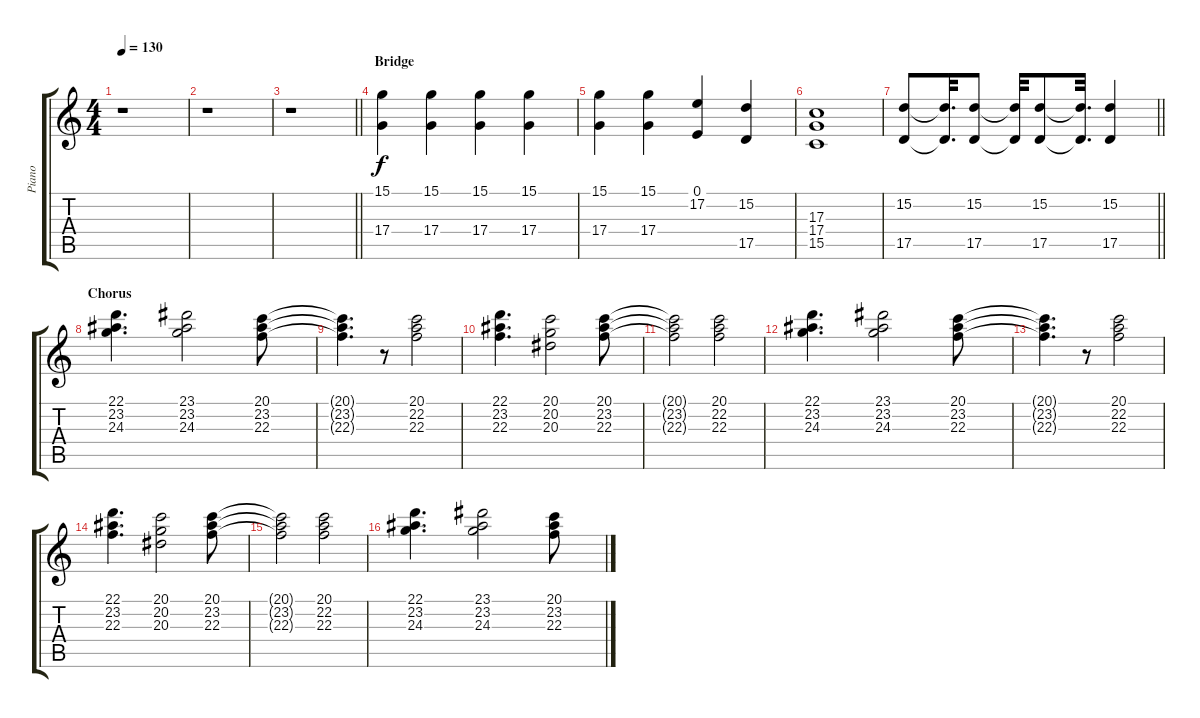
\track ("Piano" "Piano") {instrument electricgrandpiano}
\staff {score tabs}
\tuning (E4 B3 G3 D3 A2 E2) {hide}
\ts (4 4)
\tempo 130
\clef g2
\ks c
r.1{dy f} |
r.1 |
\barLineRight lightlight
r.1 |
\section ("" "Bridge")
(15.1 17.4).4 (15.1 17.4).4 (15.1 17.4).4 (15.1 17.4).4 |
(15.1 17.4).4 (15.1 17.4).4 (0.1 17.2).4 (15.2 17.5).4 |
(17.3 17.4 15.5).1 |
\barLineRight lightlight
(15.2 17.5).8 (15.2{t} 17.5{t}).32{d} (15.2 17.5).8 (15.2{t} 17.5{t}).32 (15.2 17.5).8 (15.2{t} 17.5{t}).32{d} (15.2 17.5).4 |
\section ("" "Chorus")
(22.1 23.2 24.3).4{d} (23.1 23.2 24.3).2 (20.1 23.2 22.3).8 |
(20.1{t} 23.2{t} 22.3{t}).4{d} r.8 (20.1 22.2 22.3).2 |
(22.1 23.2 22.3).4{d} (20.1 20.2 20.3).2 (20.1 23.2 22.3).8 |
(20.1{t} 23.2{t} 22.3{t}).2 (20.1 22.2 22.3).2 |
(22.1 23.2 24.3).4{d} (23.1 23.2 24.3).2 (20.1 23.2 22.3).8 |
(20.1{t} 23.2{t} 22.3{t}).4{d} r.8 (20.1 22.2 22.3).2 |
(22.1 23.2 22.3).4{d} (20.1 20.2 20.3).2 (20.1 23.2 22.3).8 |
(20.1{t} 23.2{t} 22.3{t}).2 (20.1 22.2 22.3).2 |
(22.1 23.2 24.3).4{d} (23.1 23.2 24.3).2 (20.1 23.2 22.3).8
